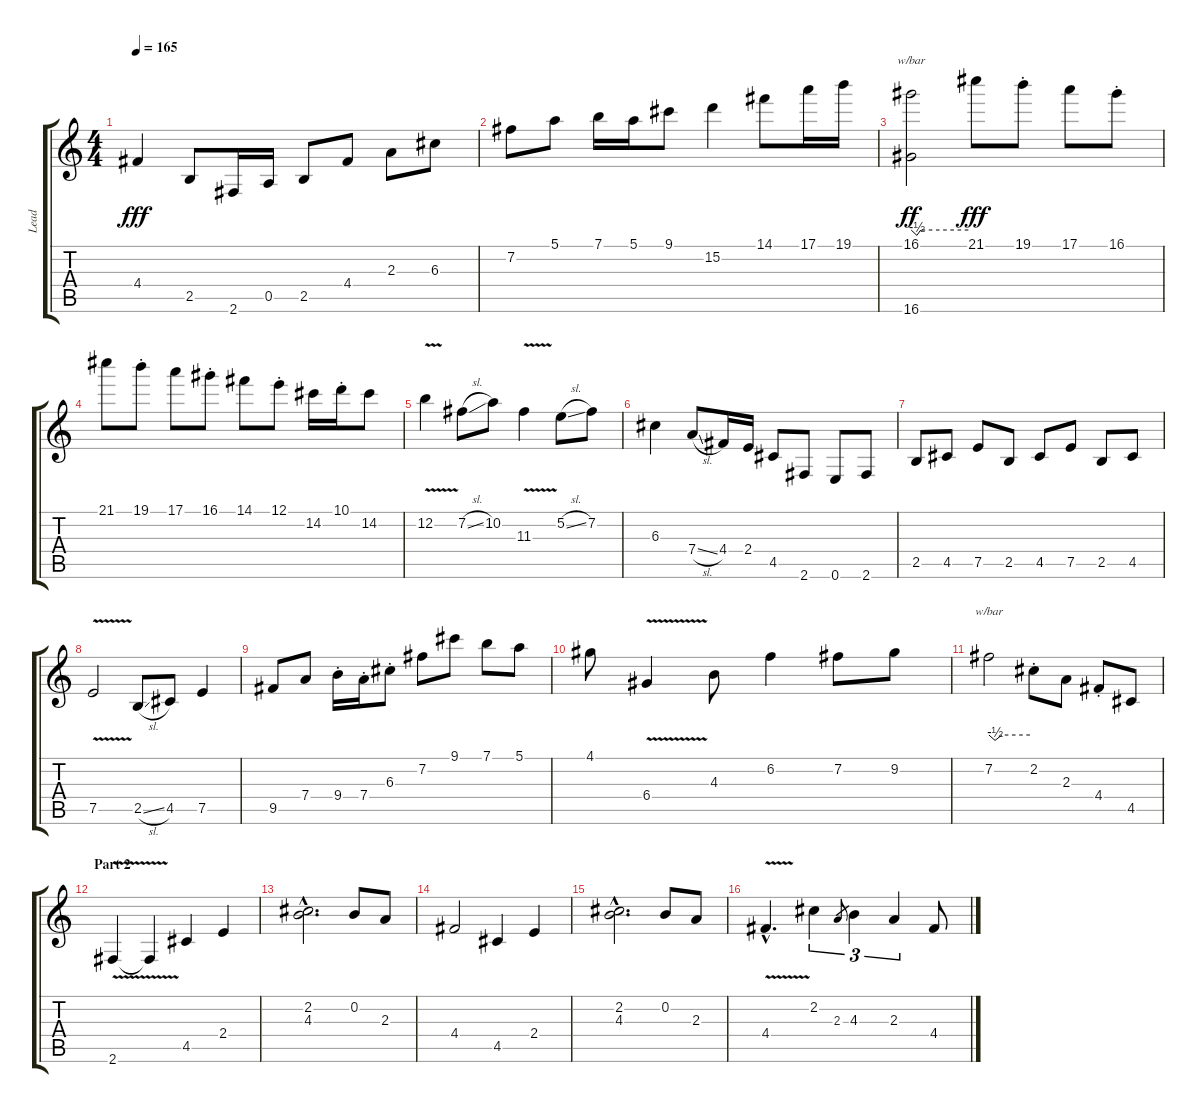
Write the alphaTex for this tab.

\track ("Lead" "Lead") {instrument acousticguitarnylon}
\staff {score tabs}
\tuning (E4 B3 G3 D3 A2 E2) {hide}
\ts (4 4)
\tempo 165
\clef g2
\ks c
4.4.4{dy fff} 2.5.8 2.6.16 0.5.16 2.5.8 4.4.8 2.3.8 6.3.8 |
7.2.8 5.1.8 7.1.16 5.1.16 9.1.8 15.2.4 14.1.8 17.1.16 19.1.16 |
(16.1 16.6).2{tbe (custom default 0 0 6 -2 10 0 60 0) dy ff} 21.1.8{dy fff instrument electricguitarmuted} 19.1{st}.8 17.1.8 16.1{st}.8 |
21.1.8 19.1{st}.8 17.1.8 16.1{st}.8 14.1.8 12.1{st}.8 14.2.16 10.1{st}.16 14.2.8 |
12.2{v}.4 7.2{sl}.8 10.2.8 11.3{v}.4 5.2{sl}.8 7.2.8 |
6.3.4{instrument electricguitarclean} 7.4{sl}.8 4.4.16 2.4.16 4.5.8 2.6.8 0.6.8 2.6.8 |
2.5.8 4.5.8 7.5.8 2.5.8 4.5.8 7.5.8 2.5.8 4.5.8 |
7.5{v}.2 2.5{sl}.8 4.5.8 7.5.4 |
9.5.8 7.4.8 9.4{st}.16 7.4{st}.16 6.3{st}.8 7.2.8 9.1.8 7.1.8 5.1.8 |
4.1.8 6.4{v}.4 4.3.8 6.2.4 7.2.8 9.2.8 |
7.2.2{tbe (custom default 0 0 9 -2 19 0 60 0)} 2.2{st}.8 2.3.8 4.4{st}.8 4.5.8 |
\section ("" "Part 2")
2.6{v}.4 2.6{t}.4 4.5.4{instrument electricguitarmuted} 2.4.4 |
(2.2{hac} 4.3{hac}).2{d instrument electricbasspick} 0.2.8 2.3.8 |
4.4.2 4.5.4 2.4.4 |
(2.2{hac} 4.3{hac}).2{d} 0.2.8 2.3.8 |
4.4{v hac}.4{d} 2.2.4{tu (3 2)} 2.3.8{gr} 4.3.4{tu (3 2)} 2.3.4{tu (3 2)} 4.4.8
